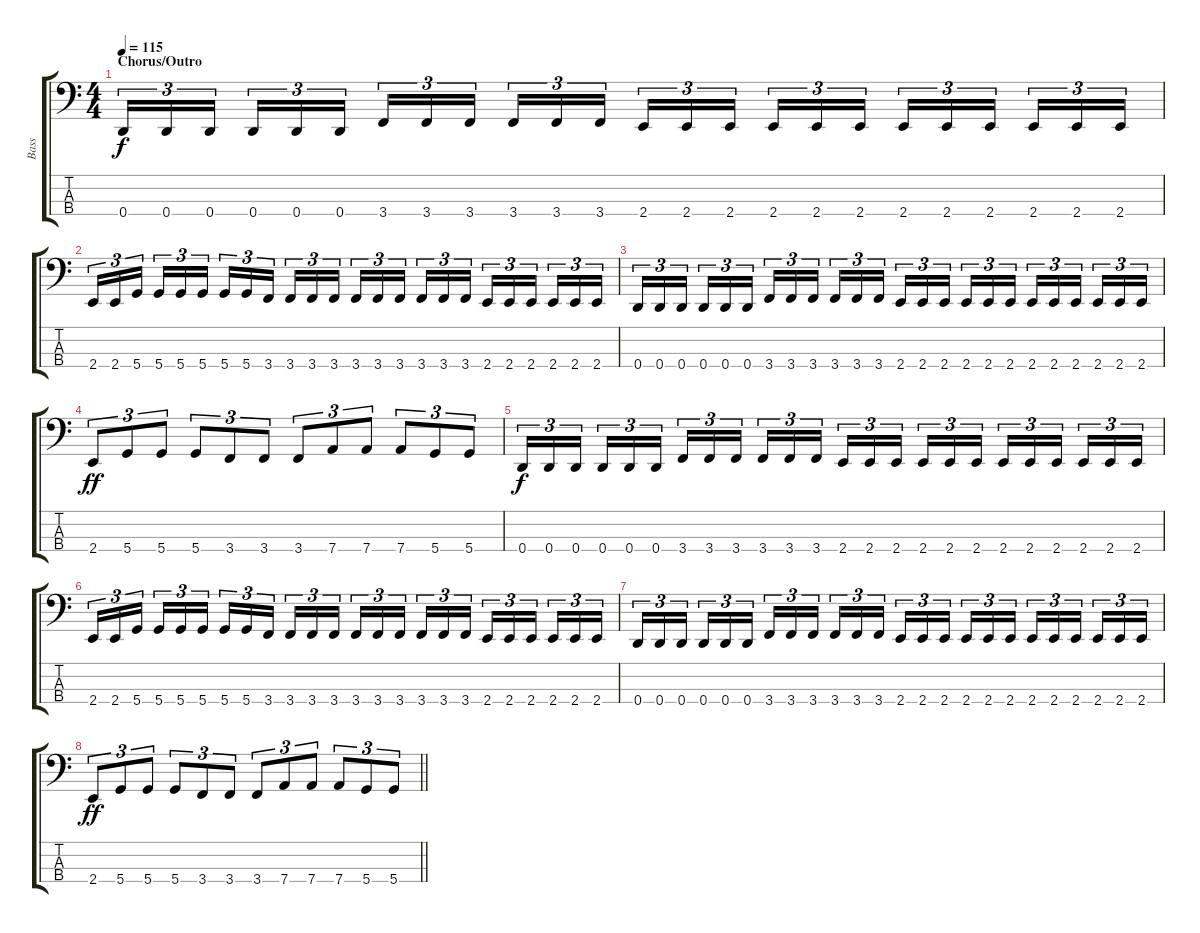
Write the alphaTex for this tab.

\track ("Bass" "Bass") {instrument electricbasspick}
\staff {score tabs}
\tuning (F2 C2 G1 D1) {hide}
\ts (4 4)
\section ("" "Chorus/Outro")
\tempo 115
\clef f4
\ks c
0.4.16{tu (3 2) dy f} 0.4.16{tu (3 2)} 0.4.16{tu (3 2) beam splitsecondary} 0.4.16{tu (3 2)} 0.4.16{tu (3 2)} 0.4.16{tu (3 2)} 3.4.16{tu (3 2)} 3.4.16{tu (3 2)} 3.4.16{tu (3 2) beam splitsecondary} 3.4.16{tu (3 2)} 3.4.16{tu (3 2)} 3.4.16{tu (3 2)} 2.4.16{tu (3 2)} 2.4.16{tu (3 2)} 2.4.16{tu (3 2) beam splitsecondary} 2.4.16{tu (3 2)} 2.4.16{tu (3 2)} 2.4.16{tu (3 2)} 2.4.16{tu (3 2)} 2.4.16{tu (3 2)} 2.4.16{tu (3 2) beam splitsecondary} 2.4.16{tu (3 2)} 2.4.16{tu (3 2)} 2.4.16{tu (3 2)} |
2.4.16{tu (3 2)} 2.4.16{tu (3 2)} 5.4.16{tu (3 2) beam splitsecondary} 5.4.16{tu (3 2)} 5.4.16{tu (3 2)} 5.4.16{tu (3 2)} 5.4.16{tu (3 2)} 5.4.16{tu (3 2)} 3.4.16{tu (3 2) beam splitsecondary} 3.4.16{tu (3 2)} 3.4.16{tu (3 2)} 3.4.16{tu (3 2)} 3.4.16{tu (3 2)} 3.4.16{tu (3 2)} 3.4.16{tu (3 2) beam splitsecondary} 3.4.16{tu (3 2)} 3.4.16{tu (3 2)} 3.4.16{tu (3 2)} 2.4.16{tu (3 2)} 2.4.16{tu (3 2)} 2.4.16{tu (3 2) beam splitsecondary} 2.4.16{tu (3 2)} 2.4.16{tu (3 2)} 2.4.16{tu (3 2)} |
0.4.16{tu (3 2)} 0.4.16{tu (3 2)} 0.4.16{tu (3 2) beam splitsecondary} 0.4.16{tu (3 2)} 0.4.16{tu (3 2)} 0.4.16{tu (3 2)} 3.4.16{tu (3 2)} 3.4.16{tu (3 2)} 3.4.16{tu (3 2) beam splitsecondary} 3.4.16{tu (3 2)} 3.4.16{tu (3 2)} 3.4.16{tu (3 2)} 2.4.16{tu (3 2)} 2.4.16{tu (3 2)} 2.4.16{tu (3 2) beam splitsecondary} 2.4.16{tu (3 2)} 2.4.16{tu (3 2)} 2.4.16{tu (3 2)} 2.4.16{tu (3 2)} 2.4.16{tu (3 2)} 2.4.16{tu (3 2) beam splitsecondary} 2.4.16{tu (3 2)} 2.4.16{tu (3 2)} 2.4.16{tu (3 2)} |
2.4.8{tu (3 2) dy ff} 5.4.8{tu (3 2)} 5.4.8{tu (3 2)} 5.4.8{tu (3 2)} 3.4.8{tu (3 2)} 3.4.8{tu (3 2)} 3.4.8{tu (3 2)} 7.4.8{tu (3 2)} 7.4.8{tu (3 2)} 7.4.8{tu (3 2)} 5.4.8{tu (3 2)} 5.4.8{tu (3 2)} |
0.4.16{tu (3 2) dy f} 0.4.16{tu (3 2)} 0.4.16{tu (3 2) beam splitsecondary} 0.4.16{tu (3 2)} 0.4.16{tu (3 2)} 0.4.16{tu (3 2)} 3.4.16{tu (3 2)} 3.4.16{tu (3 2)} 3.4.16{tu (3 2) beam splitsecondary} 3.4.16{tu (3 2)} 3.4.16{tu (3 2)} 3.4.16{tu (3 2)} 2.4.16{tu (3 2)} 2.4.16{tu (3 2)} 2.4.16{tu (3 2) beam splitsecondary} 2.4.16{tu (3 2)} 2.4.16{tu (3 2)} 2.4.16{tu (3 2)} 2.4.16{tu (3 2)} 2.4.16{tu (3 2)} 2.4.16{tu (3 2) beam splitsecondary} 2.4.16{tu (3 2)} 2.4.16{tu (3 2)} 2.4.16{tu (3 2)} |
2.4.16{tu (3 2)} 2.4.16{tu (3 2)} 5.4.16{tu (3 2) beam splitsecondary} 5.4.16{tu (3 2)} 5.4.16{tu (3 2)} 5.4.16{tu (3 2)} 5.4.16{tu (3 2)} 5.4.16{tu (3 2)} 3.4.16{tu (3 2) beam splitsecondary} 3.4.16{tu (3 2)} 3.4.16{tu (3 2)} 3.4.16{tu (3 2)} 3.4.16{tu (3 2)} 3.4.16{tu (3 2)} 3.4.16{tu (3 2) beam splitsecondary} 3.4.16{tu (3 2)} 3.4.16{tu (3 2)} 3.4.16{tu (3 2)} 2.4.16{tu (3 2)} 2.4.16{tu (3 2)} 2.4.16{tu (3 2) beam splitsecondary} 2.4.16{tu (3 2)} 2.4.16{tu (3 2)} 2.4.16{tu (3 2)} |
0.4.16{tu (3 2)} 0.4.16{tu (3 2)} 0.4.16{tu (3 2) beam splitsecondary} 0.4.16{tu (3 2)} 0.4.16{tu (3 2)} 0.4.16{tu (3 2)} 3.4.16{tu (3 2)} 3.4.16{tu (3 2)} 3.4.16{tu (3 2) beam splitsecondary} 3.4.16{tu (3 2)} 3.4.16{tu (3 2)} 3.4.16{tu (3 2)} 2.4.16{tu (3 2)} 2.4.16{tu (3 2)} 2.4.16{tu (3 2) beam splitsecondary} 2.4.16{tu (3 2)} 2.4.16{tu (3 2)} 2.4.16{tu (3 2)} 2.4.16{tu (3 2)} 2.4.16{tu (3 2)} 2.4.16{tu (3 2) beam splitsecondary} 2.4.16{tu (3 2)} 2.4.16{tu (3 2)} 2.4.16{tu (3 2)} |
\barLineRight lightlight
2.4.8{tu (3 2) dy ff} 5.4.8{tu (3 2)} 5.4.8{tu (3 2)} 5.4.8{tu (3 2)} 3.4.8{tu (3 2)} 3.4.8{tu (3 2)} 3.4.8{tu (3 2)} 7.4.8{tu (3 2)} 7.4.8{tu (3 2)} 7.4.8{tu (3 2)} 5.4.8{tu (3 2)} 5.4.8{tu (3 2)}
